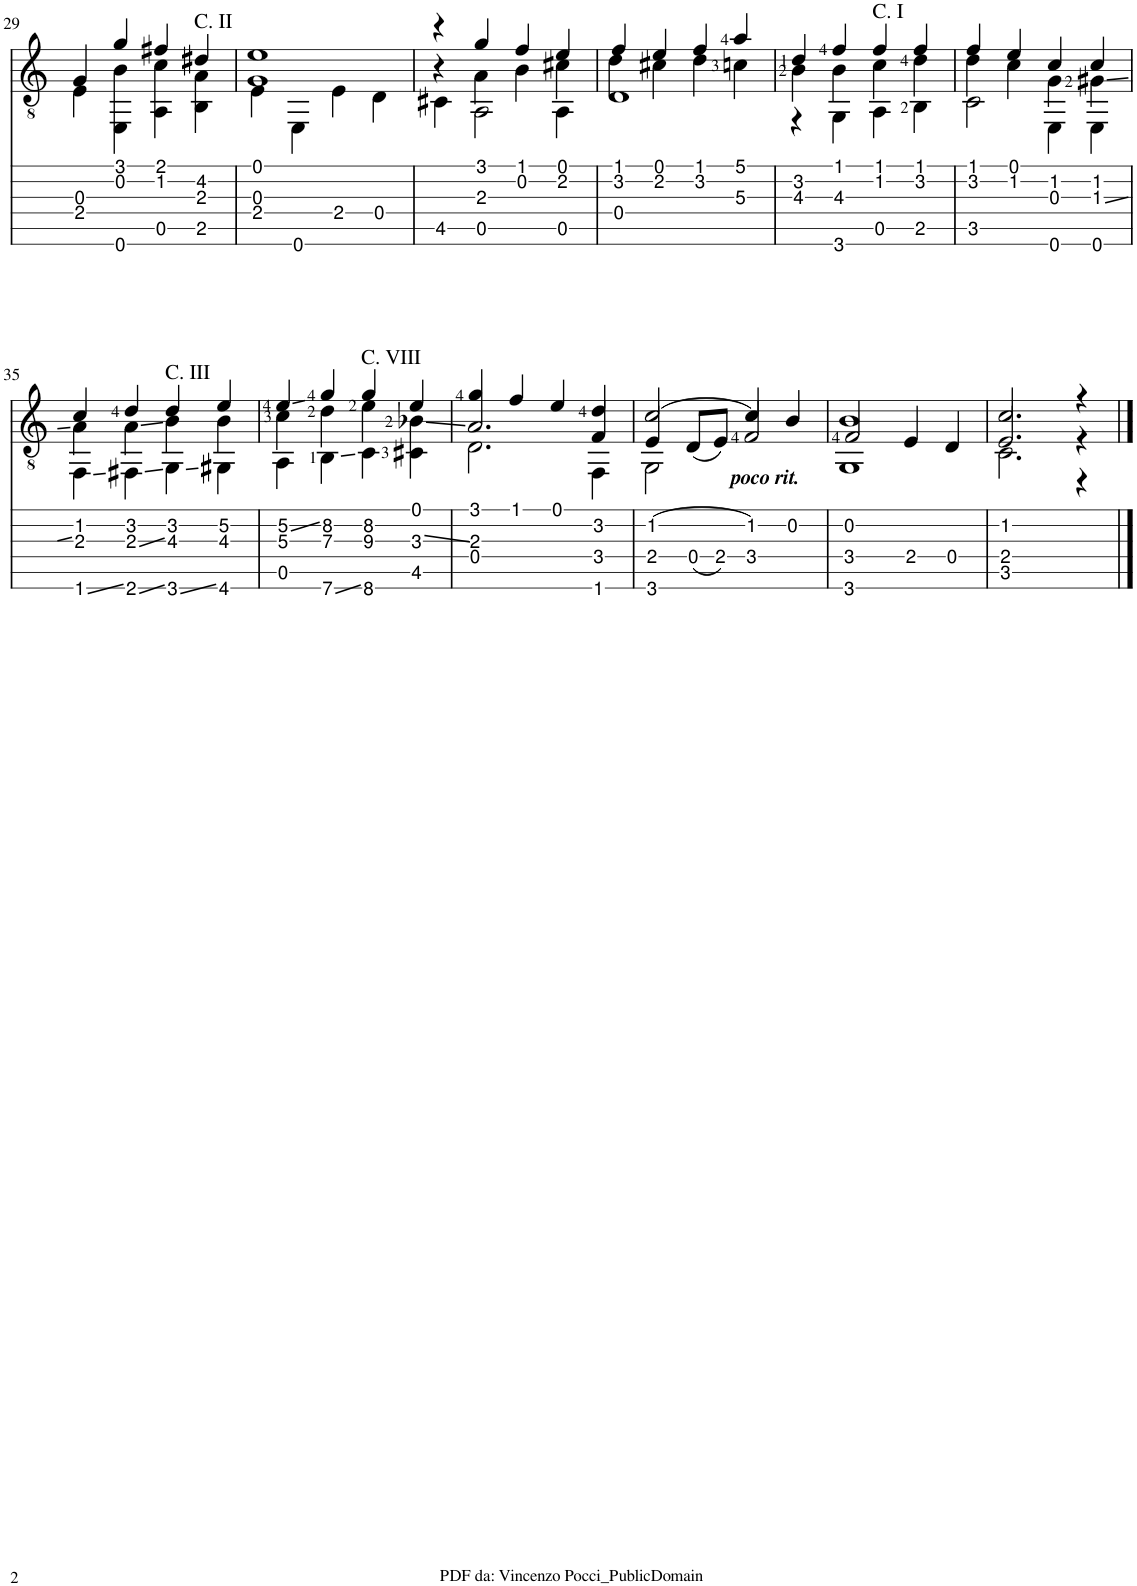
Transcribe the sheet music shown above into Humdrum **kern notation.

**kern	**kern
*part1	*part1
*staff2	*staff1
*I"Guitar	*
*I'Guit.	*
!!LO:PB:g=z
*	*clefGv2
*k[]	*k[]
*M4/4	*M4/4
*met(c)	*met(c)
=29	=29
*^	*^
4G	4E	4G/	4E\
4g	4EE 4B	4g/	4EE\ 4B\
4f#	4AA 4c	4f#X/	4AA\ 4c\
!	!	!LO:TX:a:t=C. II	!
4d#	4BB 4A	4d#X/	4BB\ 4A\
=30	=30	=30	=30
1G 1e	4E	1G 1e	4E\
.	4EE	.	4EE\
.	4E	.	4E\
.	4D	.	4D\
=31	=31	=31	=31
*	*^	*	*^
4r	4r	4C#	4r	4r	4C#X\
4g	4A	2AA	4g/	4A\	2AA\
4f	4B	.	4f/	4B\	.
4e	4c#	4AA	4e/	4c#X\	4AA\
=32	=32	=32	=32	=32	=32
4f	4d	1D	4f/	4d\	1D
4e	4c#	.	4e/	4c#X\	.
4f	4d	.	4f/	4d\	.
4a	4c	.	4a/	4cn\	.
=33	=33	=33	=33	=33	=33
4d	4B	4r	4d/	4B\	4r
4f	4B	4GG	4f/	4B\	4GG\
!	!	!	!LO:TX:a:t=C. I	!	!
4f	4c	4AA	4f/	4c\	4AA\
4f	4d	4BB	4f/	4d\	4BB\
=34	=34	=34	=34	=34	=34
4f	4d	2C	4f/	4d\	2C\
4e	4c	.	4e/	4c\	.
4c	4G	4EE	4c/	4G\	4EE\
4c	4G#	4EE	4c/	4G#X\	4EE\
!!LO:LB:g=z	!!	!!
=35	=35	=35	=35	=35	=35
4c	4A	4FF	4c/	4A\	4FF\
4d	4A	4FF#	4d/	4A\	4FF#X\
!	!	!	!LO:TX:a:t=C. III	!	!
4d	4B	4GG	4d/	4B\	4GG\
4e	4B	4GG#	4e/	4B\	4GG#X\
=36	=36	=36	=36	=36	=36
4e	4c	4AA	4e/	4c\	4AA\
4g	4d	4BB	4g/	4d\	4BB\
!	!	!	!LO:TX:a:t=C. VIII	!	!
4g	4e	4C	4g/	4e\	4C\
4e	4B-	4C#	4e/	4B-X\	4C#X\
=37	=37	=37	=37	=37	=37
4g	2.D	2.A	4g/	2.D\	2.A/
4f	.	.	4f/	.	.
4e	.	.	4e/	.	.
4d	4FF	4F	4d/	4FF\	4F/
=38	=38	=38	=38	=38	=38
[2c	2GG	4E	[2c/	2GG\	4E/
.	.	8DL	.	.	(8D/L
.	.	8EJ	.	.	8E/J)
!LO:TX:a:Bi:t=poco rit.	!	!	!	!	!
4c]	2ryy	2F	4c/]	2ryy	2F/
4B	.	.	4B/	.	.
=39	=39	=39	=39	=39	=39
1B	1GG	2F	1B	1GG	2F/
.	.	4E	.	.	4E/
.	.	4D	.	.	4D/
=40	=40	=40	=40	=40	=40
2.c	2.C	2.E	2.c/	2.C\	2.E/
4r	4r	4r	4r	4r	4r
*v	*v	*v	*	*	*
*	*v	*v	*v
==	==
*-	*-
